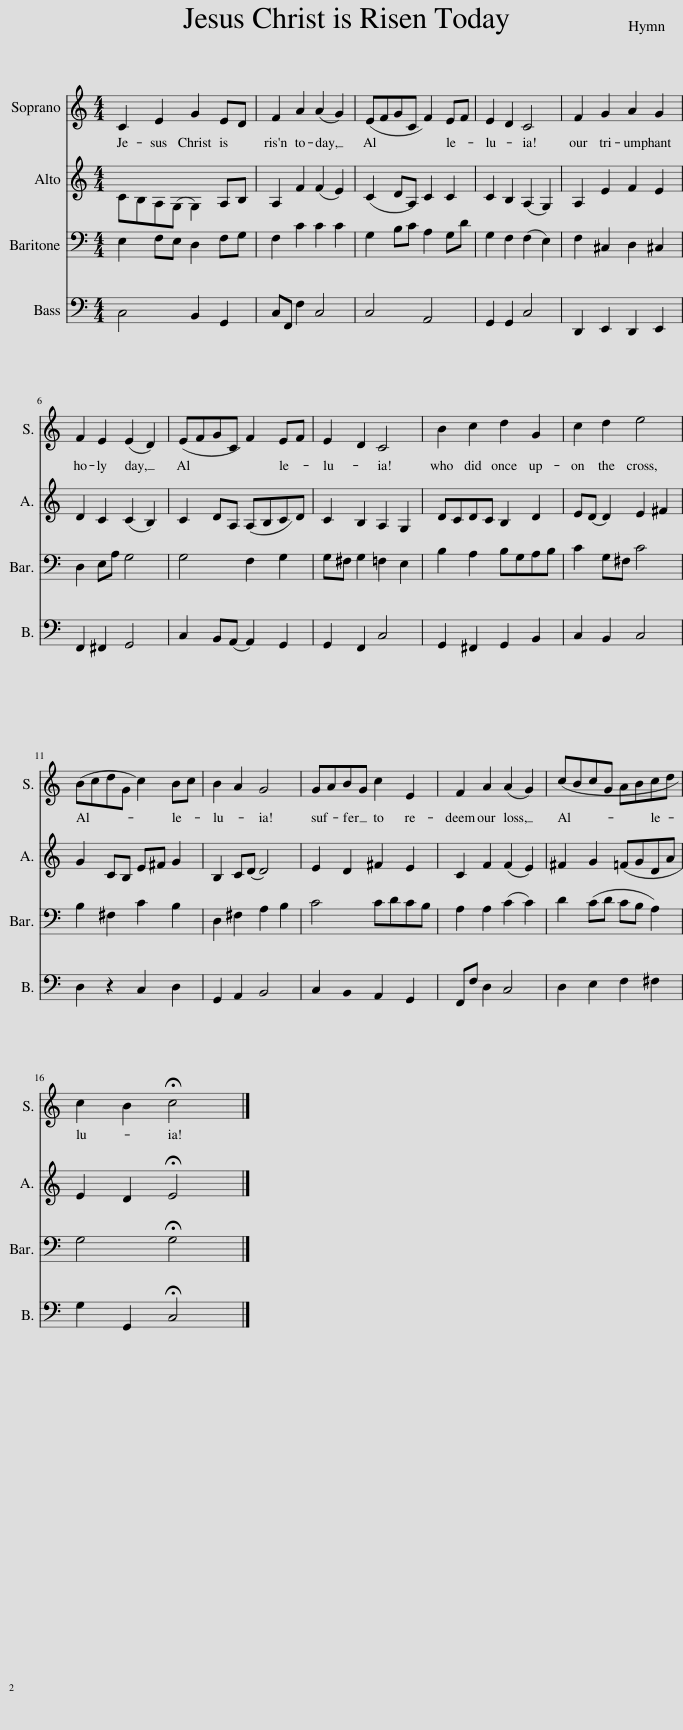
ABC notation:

X:1
%%score 1 2 3 4
L:1/8
M:4/4
I:linebreak $
K:C
V:1 treble
V:2 treble
V:3 bass
V:4 bass
V:1
 C2 E2 G2 ED | F2 A2 (A2 G2) | (EF)GC F2 EF | E2 D2 C4 | F2 G2 A2 G2 |$ %5
 F2 E2 (E2 D2) | (EF)GC F2 EF | E2 D2 C4 | B2 c2 d2 G2 | c2 d2 e4 |$ %10
 (Bc)dG c2 Bc | B2 A2 G4 | GABG c2 E2 | F2 A2 (A2 G2) | (cB)cG ABcd |$ %15
 c2 B2 !fermata!c4 |] %16
V:2
 CB,A,(G, G,2) A,B, | A,2 F2 (F2 E2) | (C2 D)A, C2 C2 | C2 B,2 (A,2 G,2) | A,2 E2 F2 E2 |$ %5
 D2 C2 (C2 B,2) | C2 DA, (A,B,)CD | C2 B,2 A,2 G,2 | DCDC B,2 D2 | E(D D2) E2 ^F2 |$ %10
 G2 CB, E^F G2 | B,2 C(D D4) | E2 D2 ^F2 E2 | C2 F2 (F2 E2) | ^F2 G2 (=FG)DA |$ %15
 E2 D2 !fermata!E4 |] %16
V:3
 E,2 F,E, D,2 F,G, | F,2 C2 C2 C2 | G,2 B,C A,2 G,D | G,2 F,2 (F,2 E,2) | F,2 ^C,2 D,2 ^C,2 |$ %5
 D,2 E,A, G,4 | G,4 F,2 G,2 | G,^F, G,2 =F,2 E,2 | B,2 A,2 B,G,A,B, | C2 G,^F, C4 |$ %10
 B,2 ^F,2 C2 B,2 | D,2 ^F,2 A,2 B,2 | C4 CDCB, | A,2 A,2 (C2 C2) | D2 (CD) CB, A,2 |$ %15
 G,4 !fermata!G,4 |] %16
V:4
 C,4 B,,2 G,,2 | C,F,, F,2 C,4 | C,4 A,,4 | G,,2 G,,2 C,4 | D,,2 E,,2 D,,2 E,,2 |$ %5
 F,,2 ^F,,2 G,,4 | C,2 B,,(A,, A,,2) G,,2 | G,,2 F,,2 C,4 | G,,2 ^F,,2 G,,2 B,,2 | C,2 B,,2 C,4 |$ %10
 D,2 z2 C,2 D,2 | G,,2 A,,2 B,,4 | C,2 B,,2 A,,2 G,,2 | F,,F, D,2 C,4 | D,2 E,2 F,2 ^F,2 |$ %15
 G,2 G,,2 !fermata!C,4 |] %16
